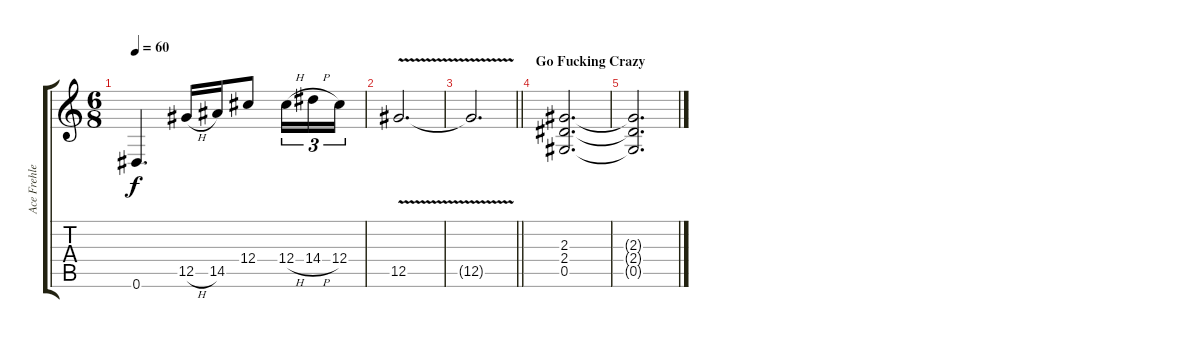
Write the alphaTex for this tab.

\track ("Ace Frehley" "Ace Frehle") {instrument overdrivenguitar}
\staff {score tabs}
\tuning (Eb4 Bb3 Gb3 Db3 Ab2 Eb2) {hide}
\ts (6 8)
\tempo 60
\clef g2
\ks c
0.6.4{d dy f} 12.5{h}.16 14.5.16 12.4.8 12.4{h}.16{tu (3 2)} 14.4{h}.16{tu (3 2)} 12.4.16{tu (3 2)} |
12.5{v}.2{d} |
\barLineRight lightlight
12.5{t}.2{d} |
\section ("" "Go Fucking Crazy")
(2.3 2.4 0.5).2{d} |
(2.3{t} 2.4{t} 0.5{t}).2{d}
